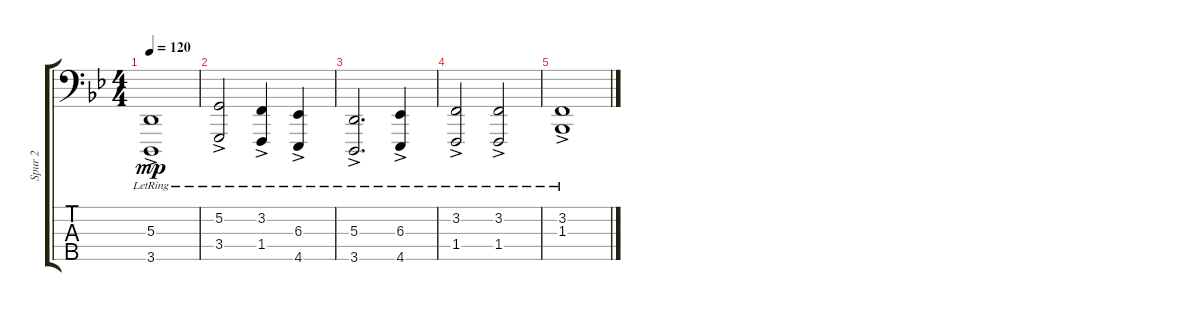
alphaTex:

\track ("Spur 2" "Spur 2") {instrument acousticgrandpiano}
\staff {score tabs}
\tuning (G2 D2 A1 E1 B0) {hide}
\ts (4 4)
\tempo 120
\clef f4
\ks bb
(5.3{ac lr} 3.5{ac lr}).1{dy mp} |
(5.2{ac lr} 3.4{ac lr}).2 (3.2{ac lr} 1.4{ac lr}).4 (6.3{ac lr} 4.5{ac lr}).4 |
(5.3{ac lr} 3.5{ac lr}).2{d} (6.3{ac lr} 4.5{ac lr}).4 |
(3.2{ac lr} 1.4{ac lr}).2 (3.2{ac lr} 1.4{ac lr}).2 |
(3.2{ac lr} 1.3{ac lr}).1
